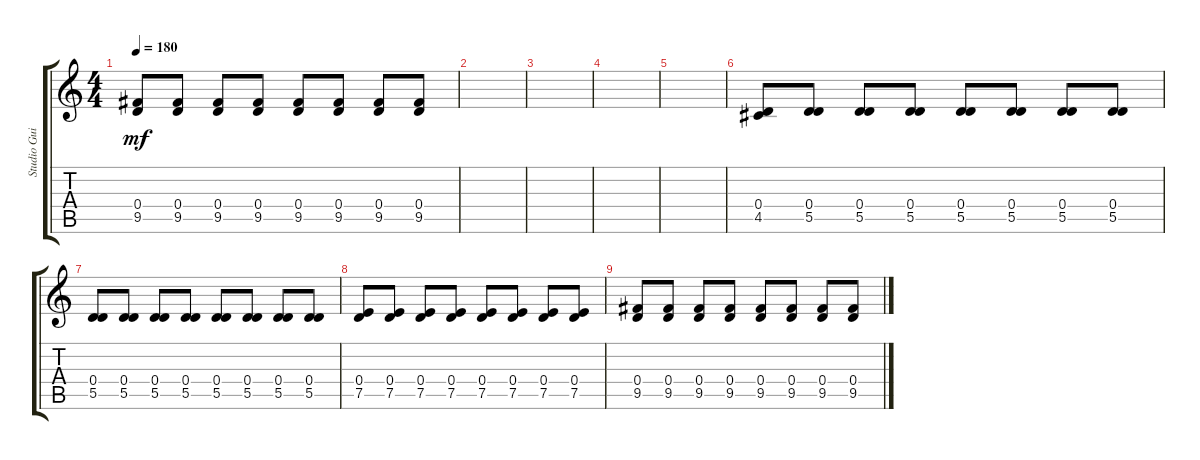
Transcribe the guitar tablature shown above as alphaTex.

\track ("Studio Guitar" "Studio Gui") {instrument distortionguitar}
\staff {score tabs}
\tuning (E4 B3 G3 D3 A2 D2) {hide}
\ts (4 4)
\tempo 180
\clef g2
\ks c
(0.4 9.5).8{dy mf} (0.4 9.5).8 (0.4 9.5).8 (0.4 9.5).8 (0.4 9.5).8 (0.4 9.5).8 (0.4 9.5).8 (0.4 9.5).8 |
|
|
|
|
(0.4 4.5).8 (0.4 5.5).8 (0.4 5.5).8 (0.4 5.5).8 (0.4 5.5).8 (0.4 5.5).8 (0.4 5.5).8 (0.4 5.5).8 |
(0.4 5.5).8 (0.4 5.5).8 (0.4 5.5).8 (0.4 5.5).8 (0.4 5.5).8 (0.4 5.5).8 (0.4 5.5).8 (0.4 5.5).8 |
(0.4 7.5).8 (0.4 7.5).8 (0.4 7.5).8 (0.4 7.5).8 (0.4 7.5).8 (0.4 7.5).8 (0.4 7.5).8 (0.4 7.5).8 |
(0.4 9.5).8 (0.4 9.5).8 (0.4 9.5).8 (0.4 9.5).8 (0.4 9.5).8 (0.4 9.5).8 (0.4 9.5).8 (0.4 9.5).8
